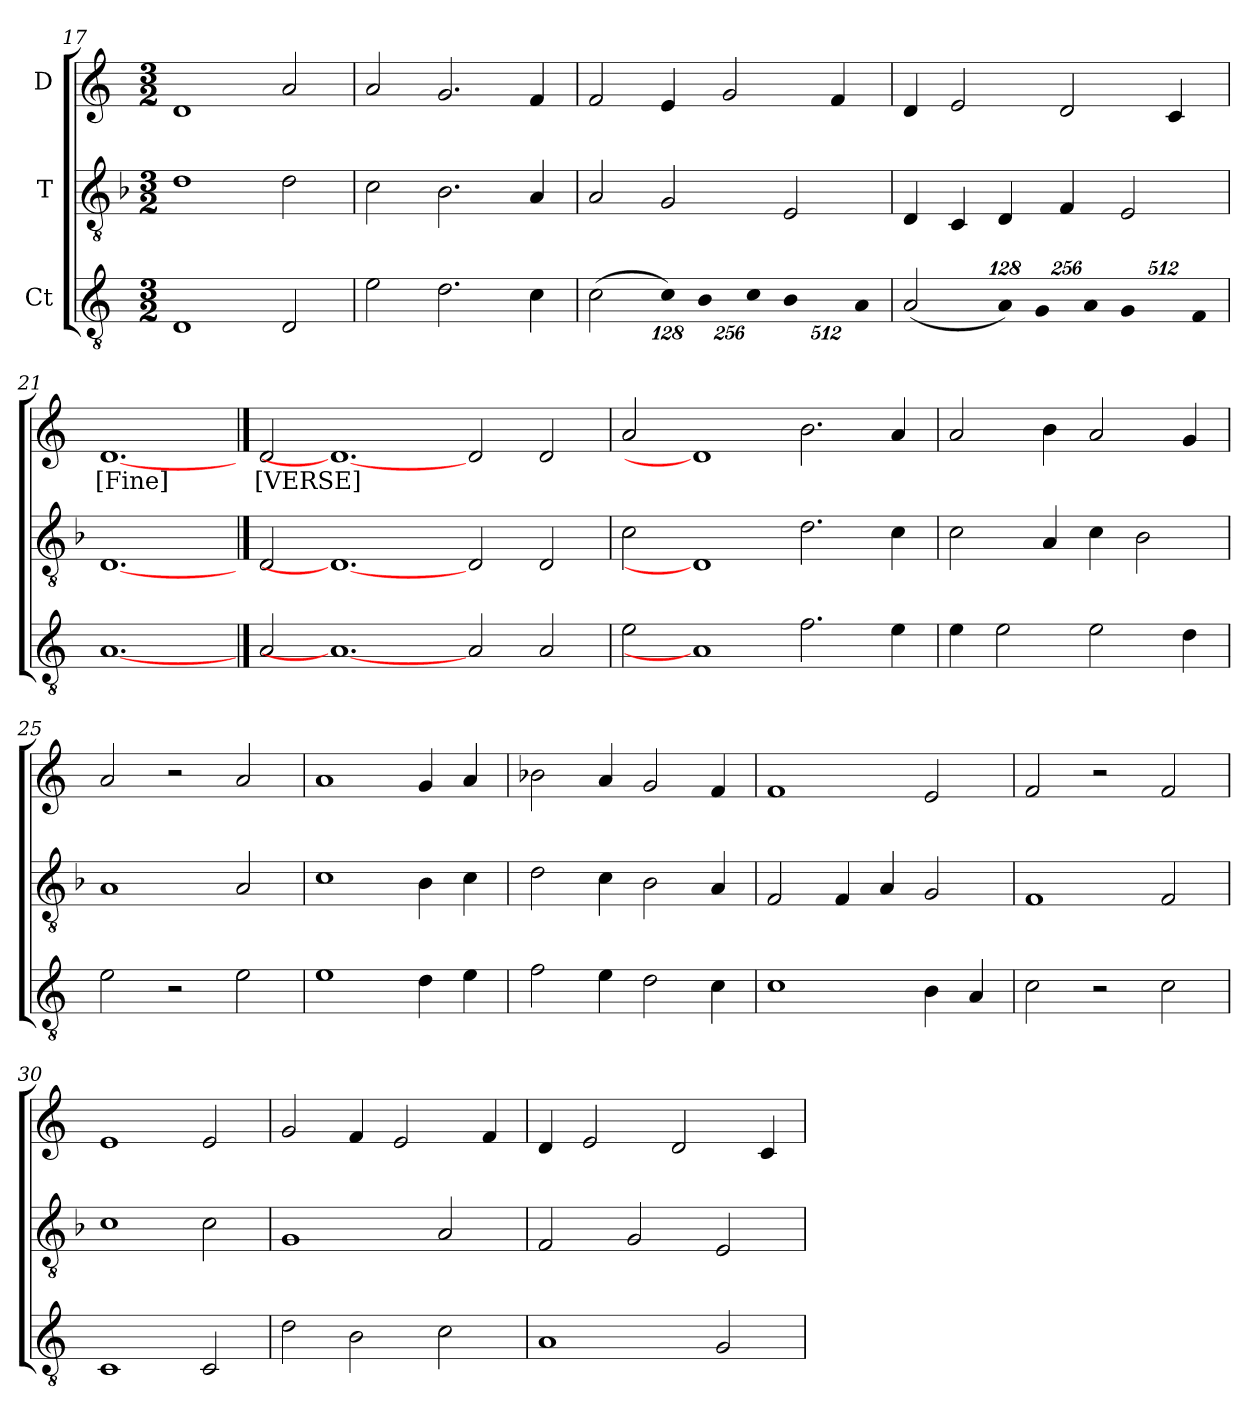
**kern	**kern	**kern	**text
*part3	*part2	*part1	*part1
*staff3	*staff2	*staff1	*staff1
*I"Ct	*I"T	*I"D	*
*clefGv2	*clefGv2	*clefG2	*
*ITrd7c12	*ITrd7c12	*	*
*k[]	*k[b-]	*k[]	*
*C:	*F:	*C:	*
*M3/2	*M3/2	*M3/2	*
=17	=17	=17	=17
1DDi/	1Di\	1di/	.
2DDi/	2Di\	2ai/	.
=18	=18	=18	=18
2Ei\	2Ci\	2ai/	.
2.Di\	2.BB-i\	2.gi/	.
4Ci\	4AAi/	4fi/	.
=19	=19	=19	=19
(2Ci\	2AAi/	2fi/	.
*Xbrackettup	*	*	*
!LO:N:vis=4	!	!	!
512%85Ci\)	2GGi/	4ei/	.
!LO:N:vis=4	!	!	!
1024%171BBi\	.	.	.
.	.	2gi/	.
!LO:N:vis=4	!	!	!
1024%171Ci\	.	.	.
!LO:N:vis=2	!	!	!
1024%341BBi\	2EEi/	.	.
.	.	4fi/	.
!LO:N:vis=4	!	!	!
1024%171AAi/	.	.	.
=20	=20	=20	=20
(2AAi/	4DDi/	4di/	.
.	4CCi/	2ei/	.
!LO:N:vis=4	!	!	!
512%85AAi/)	4DDi/	.	.
!LO:N:vis=4	!	!	!
1024%171GGi/	.	.	.
.	4FFi/	2di/	.
!LO:N:vis=4	!	!	!
1024%171AAi/	.	.	.
!LO:N:vis=2	!	!	!
1024%341GGi/	2EEi/	.	.
.	.	4ci/	.
!LO:N:vis=4	!	!	!
1024%171FFi/	.	.	.
=21	=21	=21	=21
!	!	!	!LO:LY:a:color=#000000
[1.AAi/	[1.DDi/	[1.di/	[Fine]
!!LO:LB:g=z
==22	==22	==22	==22
!	!	!	!LO:LY:a:color=#000000
2AAi/	2DDi/	2di/	[VERSE]
1.AAi/_	1.DDi/_	1.di/_	.
2AAi/	2DDi/	2di/	.
2AAi/	2DDi/	2di/	.
=23	=23	=23	=23
2Ei\	2Ci\	2ai/	.
1AAi/]	1DDi/]	1di/]	.
2.Fi\	2.Di\	2.bi\	.
4Ei\	4Ci\	4ai/	.
=24	=24	=24	=24
4Ei\	2Ci\	2ai/	.
2Ei\	.	.	.
.	4AAi/	4bi\	.
2Ei\	4Ci\	2ai/	.
.	2BB-i\	.	.
4Di\	.	4gi/	.
=25	=25	=25	=25
2Ei\	1AAi/	2ai/	.
2r	.	2r	.
2Ei\	2AAi/	2ai/	.
=26	=26	=26	=26
1Ei\	1Ci\	1ai/	.
4Di\	4BB-i\	4gi/	.
4Ei\	4Ci\	4ai/	.
=27	=27	=27	=27
2Fi\	2Di\	2b-Xi\	.
4Ei\	4Ci\	4ai/	.
2Di\	2BB-i\	2gi/	.
4Ci\	4AAi/	4fi/	.
=28	=28	=28	=28
1Ci\	2FFi/	1fi/	.
.	4FFi/	.	.
.	4AAi/	.	.
4BBi\	2GGi/	2ei/	.
4AAi/	.	.	.
!!LO:LB:g=z
=29	=29	=29	=29
2Ci\	1FFi/	2fi/	.
2r	.	2r	.
2Ci\	2FFi/	2fi/	.
=30	=30	=30	=30
1CCi/	1Ci\	1ei/	.
2CCi/	2Ci\	2ei/	.
=31	=31	=31	=31
2Di\	1GGi/	2gi/	.
2BBi\	.	4fi/	.
.	.	2ei/	.
2Ci\	2AAi/	.	.
.	.	4fi/	.
=32	=32	=32	=32
1AAi/	2FFi/	4di/	.
.	.	2ei/	.
.	2GGi/	.	.
.	.	2di/	.
2GGi/	2EEi/	.	.
.	.	4ci/	.
=	=	=	=
*-	*-	*-	*-
